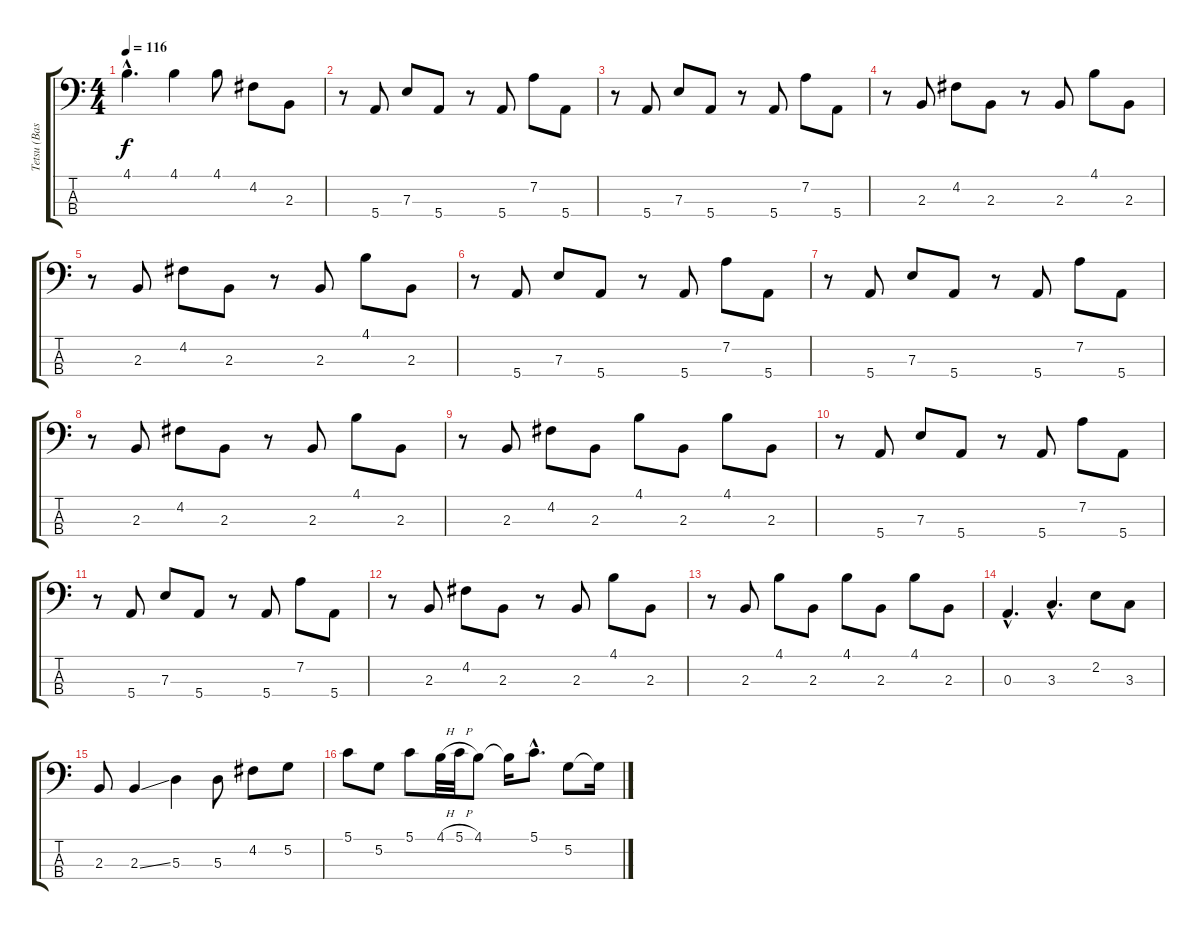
\track ("Tetsu (Bass)" "Tetsu (Bas") {instrument electricbasspick}
\staff {score tabs}
\tuning (G2 D2 A1 E1) {hide}
\ts (4 4)
\tempo 116
\clef f4
\ks c
4.1{hac}.4{d dy f} 4.1.4 4.1.8 4.2.8 2.3.8 |
r.8 5.4.8 7.3.8 5.4.8 r.8 5.4.8 7.2.8 5.4.8 |
r.8 5.4.8 7.3.8 5.4.8 r.8 5.4.8 7.2.8 5.4.8 |
r.8 2.3.8 4.2.8 2.3.8 r.8 2.3.8 4.1.8 2.3.8 |
r.8 2.3.8 4.2.8 2.3.8 r.8 2.3.8 4.1.8 2.3.8 |
r.8 5.4.8 7.3.8 5.4.8 r.8 5.4.8 7.2.8 5.4.8 |
r.8 5.4.8 7.3.8 5.4.8 r.8 5.4.8 7.2.8 5.4.8 |
r.8 2.3.8 4.2.8 2.3.8 r.8 2.3.8 4.1.8 2.3.8 |
r.8 2.3.8 4.2.8 2.3.8 4.1.8 2.3.8 4.1.8 2.3.8 |
r.8 5.4.8 7.3.8 5.4.8 r.8 5.4.8 7.2.8 5.4.8 |
r.8 5.4.8 7.3.8 5.4.8 r.8 5.4.8 7.2.8 5.4.8 |
r.8 2.3.8 4.2.8 2.3.8 r.8 2.3.8 4.1.8 2.3.8 |
r.8 2.3.8 4.1.8 2.3.8 4.1.8 2.3.8 4.1.8 2.3.8 |
0.3{hac}.4{d} 3.3{hac}.4{d} 2.2.8 3.3.8 |
2.3.8 2.3{ss}.4 5.3.4 5.3.8 4.2.8 5.2.8 |
5.1.8 5.2.8 5.1.8 4.1{h}.32 5.1{h}.32 4.1.8 4.1{t}.16 5.1{hac}.8{d} 5.2.8 5.2{t}.16
